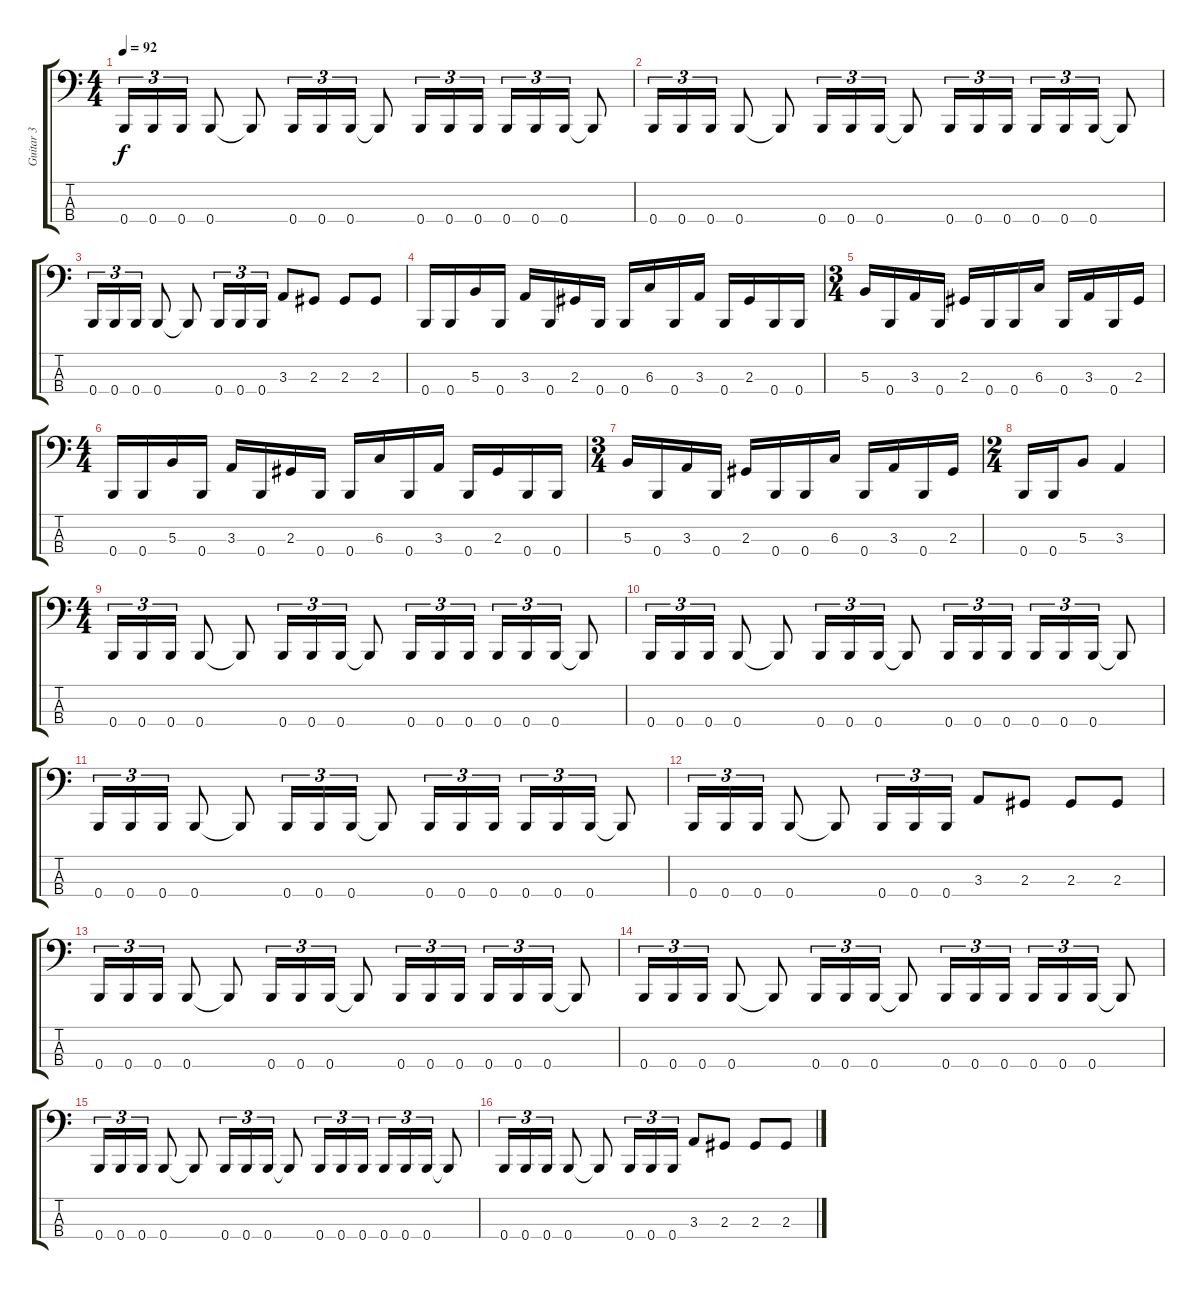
\track ("Guitar 3" "Guitar 3") {instrument electricbasspick}
\staff {score tabs}
\tuning (E2 B1 Gb1 B0) {hide}
\ts (4 4)
\tempo 92
\clef f4
\ks c
0.4.16{tu (3 2) dy f} 0.4.16{tu (3 2)} 0.4.16{tu (3 2)} 0.4.8 0.4{t}.8 0.4.16{tu (3 2)} 0.4.16{tu (3 2)} 0.4.16{tu (3 2)} 0.4{t}.8 0.4.16{tu (3 2)} 0.4.16{tu (3 2)} 0.4.16{tu (3 2)} 0.4.16{tu (3 2)} 0.4.16{tu (3 2)} 0.4.16{tu (3 2)} 0.4{t}.8 |
0.4.16{tu (3 2)} 0.4.16{tu (3 2)} 0.4.16{tu (3 2)} 0.4.8 0.4{t}.8 0.4.16{tu (3 2)} 0.4.16{tu (3 2)} 0.4.16{tu (3 2)} 0.4{t}.8 0.4.16{tu (3 2)} 0.4.16{tu (3 2)} 0.4.16{tu (3 2)} 0.4.16{tu (3 2)} 0.4.16{tu (3 2)} 0.4.16{tu (3 2)} 0.4{t}.8 |
0.4.16{tu (3 2)} 0.4.16{tu (3 2)} 0.4.16{tu (3 2)} 0.4.8 0.4{t}.8 0.4.16{tu (3 2)} 0.4.16{tu (3 2)} 0.4.16{tu (3 2)} 3.3.8 2.3.8 2.3.8 2.3.8 |
0.4.16 0.4.16 5.3.16 0.4.16 3.3.16 0.4.16 2.3.16 0.4.16 0.4.16 6.3.16 0.4.16 3.3.16 0.4.16 2.3.16 0.4.16 0.4.16 |
\ts (3 4)
5.3.16 0.4.16 3.3.16 0.4.16 2.3.16 0.4.16 0.4.16 6.3.16 0.4.16 3.3.16 0.4.16 2.3.16 |
\ts (4 4)
0.4.16 0.4.16 5.3.16 0.4.16 3.3.16 0.4.16 2.3.16 0.4.16 0.4.16 6.3.16 0.4.16 3.3.16 0.4.16 2.3.16 0.4.16 0.4.16 |
\ts (3 4)
5.3.16 0.4.16 3.3.16 0.4.16 2.3.16 0.4.16 0.4.16 6.3.16 0.4.16 3.3.16 0.4.16 2.3.16 |
\ts (2 4)
0.4.16 0.4.16 5.3.8 3.3.4 |
\ts (4 4)
0.4.16{tu (3 2)} 0.4.16{tu (3 2)} 0.4.16{tu (3 2)} 0.4.8 0.4{t}.8 0.4.16{tu (3 2)} 0.4.16{tu (3 2)} 0.4.16{tu (3 2)} 0.4{t}.8 0.4.16{tu (3 2)} 0.4.16{tu (3 2)} 0.4.16{tu (3 2)} 0.4.16{tu (3 2)} 0.4.16{tu (3 2)} 0.4.16{tu (3 2)} 0.4{t}.8 |
0.4.16{tu (3 2)} 0.4.16{tu (3 2)} 0.4.16{tu (3 2)} 0.4.8 0.4{t}.8 0.4.16{tu (3 2)} 0.4.16{tu (3 2)} 0.4.16{tu (3 2)} 0.4{t}.8 0.4.16{tu (3 2)} 0.4.16{tu (3 2)} 0.4.16{tu (3 2)} 0.4.16{tu (3 2)} 0.4.16{tu (3 2)} 0.4.16{tu (3 2)} 0.4{t}.8 |
0.4.16{tu (3 2)} 0.4.16{tu (3 2)} 0.4.16{tu (3 2)} 0.4.8 0.4{t}.8 0.4.16{tu (3 2)} 0.4.16{tu (3 2)} 0.4.16{tu (3 2)} 0.4{t}.8 0.4.16{tu (3 2)} 0.4.16{tu (3 2)} 0.4.16{tu (3 2)} 0.4.16{tu (3 2)} 0.4.16{tu (3 2)} 0.4.16{tu (3 2)} 0.4{t}.8 |
0.4.16{tu (3 2)} 0.4.16{tu (3 2)} 0.4.16{tu (3 2)} 0.4.8 0.4{t}.8 0.4.16{tu (3 2)} 0.4.16{tu (3 2)} 0.4.16{tu (3 2)} 3.3.8 2.3.8 2.3.8 2.3.8 |
0.4.16{tu (3 2)} 0.4.16{tu (3 2)} 0.4.16{tu (3 2)} 0.4.8 0.4{t}.8 0.4.16{tu (3 2)} 0.4.16{tu (3 2)} 0.4.16{tu (3 2)} 0.4{t}.8 0.4.16{tu (3 2)} 0.4.16{tu (3 2)} 0.4.16{tu (3 2)} 0.4.16{tu (3 2)} 0.4.16{tu (3 2)} 0.4.16{tu (3 2)} 0.4{t}.8 |
0.4.16{tu (3 2)} 0.4.16{tu (3 2)} 0.4.16{tu (3 2)} 0.4.8 0.4{t}.8 0.4.16{tu (3 2)} 0.4.16{tu (3 2)} 0.4.16{tu (3 2)} 0.4{t}.8 0.4.16{tu (3 2)} 0.4.16{tu (3 2)} 0.4.16{tu (3 2)} 0.4.16{tu (3 2)} 0.4.16{tu (3 2)} 0.4.16{tu (3 2)} 0.4{t}.8 |
0.4.16{tu (3 2)} 0.4.16{tu (3 2)} 0.4.16{tu (3 2)} 0.4.8 0.4{t}.8 0.4.16{tu (3 2)} 0.4.16{tu (3 2)} 0.4.16{tu (3 2)} 0.4{t}.8 0.4.16{tu (3 2)} 0.4.16{tu (3 2)} 0.4.16{tu (3 2)} 0.4.16{tu (3 2)} 0.4.16{tu (3 2)} 0.4.16{tu (3 2)} 0.4{t}.8 |
0.4.16{tu (3 2)} 0.4.16{tu (3 2)} 0.4.16{tu (3 2)} 0.4.8 0.4{t}.8 0.4.16{tu (3 2)} 0.4.16{tu (3 2)} 0.4.16{tu (3 2)} 3.3.8 2.3.8 2.3.8 2.3.8
